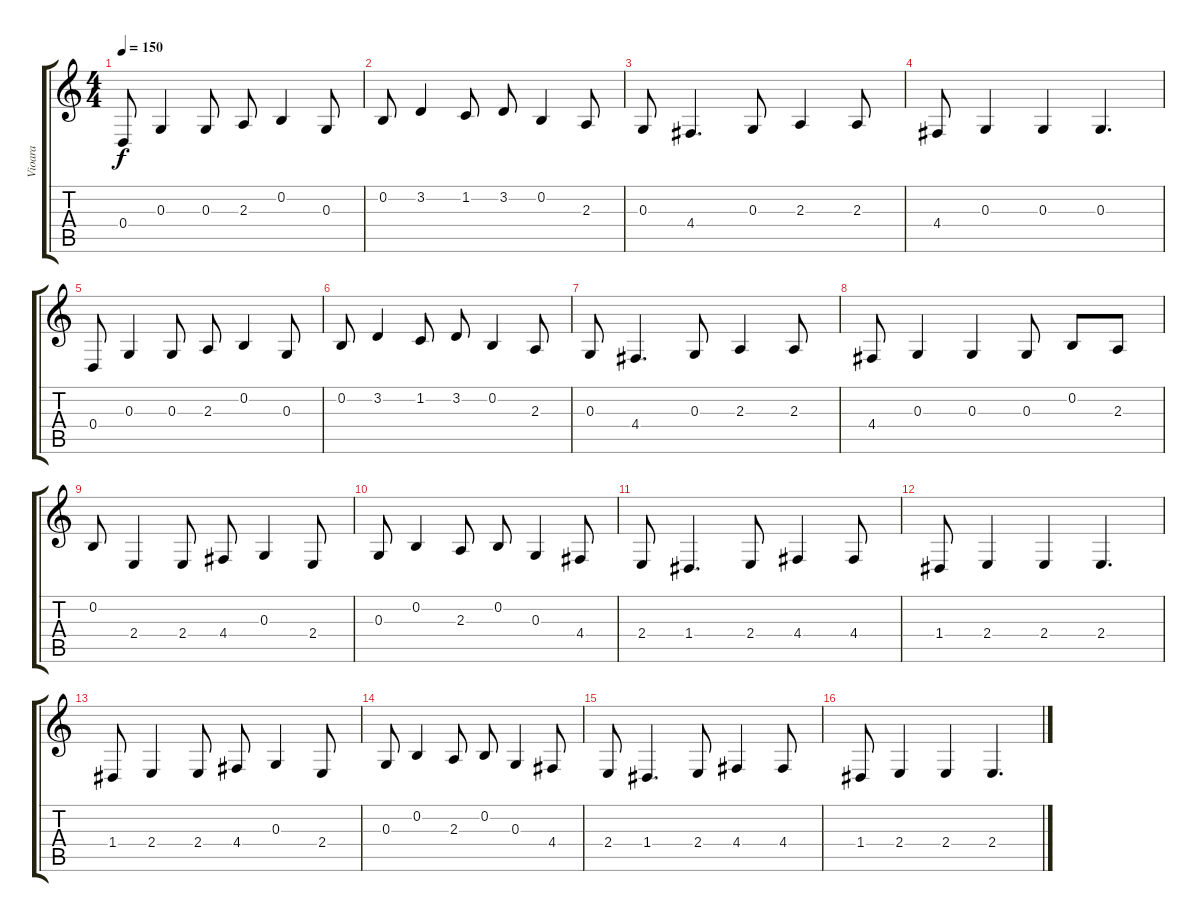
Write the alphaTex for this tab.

\track ("Vioara" "Vioara") {instrument violin}
\staff {score tabs}
\tuning (E4 B3 G3 D3 A2 E2) {hide}
\ts (4 4)
\tempo 150
\clef g2
\ks c
0.4.8{dy f} 0.3.4 0.3.8 2.3.8 0.2.4 0.3.8 |
0.2.8 3.2.4 1.2.8 3.2.8 0.2.4 2.3.8 |
0.3.8 4.4.4{d} 0.3.8 2.3.4 2.3.8 |
4.4.8 0.3.4 0.3.4 0.3.4{d} |
0.4.8 0.3.4 0.3.8 2.3.8 0.2.4 0.3.8 |
0.2.8 3.2.4 1.2.8 3.2.8 0.2.4 2.3.8 |
0.3.8 4.4.4{d} 0.3.8 2.3.4 2.3.8 |
4.4.8 0.3.4 0.3.4 0.3.8 0.2.8 2.3.8 |
0.2.8 2.4.4 2.4.8 4.4.8 0.3.4 2.4.8 |
0.3.8 0.2.4 2.3.8 0.2.8 0.3.4 4.4.8 |
2.4.8 1.4.4{d} 2.4.8 4.4.4 4.4.8 |
1.4.8 2.4.4 2.4.4 2.4.4{d} |
1.4.8 2.4.4 2.4.8 4.4.8 0.3.4 2.4.8 |
0.3.8 0.2.4 2.3.8 0.2.8 0.3.4 4.4.8 |
2.4.8 1.4.4{d} 2.4.8 4.4.4 4.4.8 |
1.4.8 2.4.4 2.4.4 2.4.4{d}
